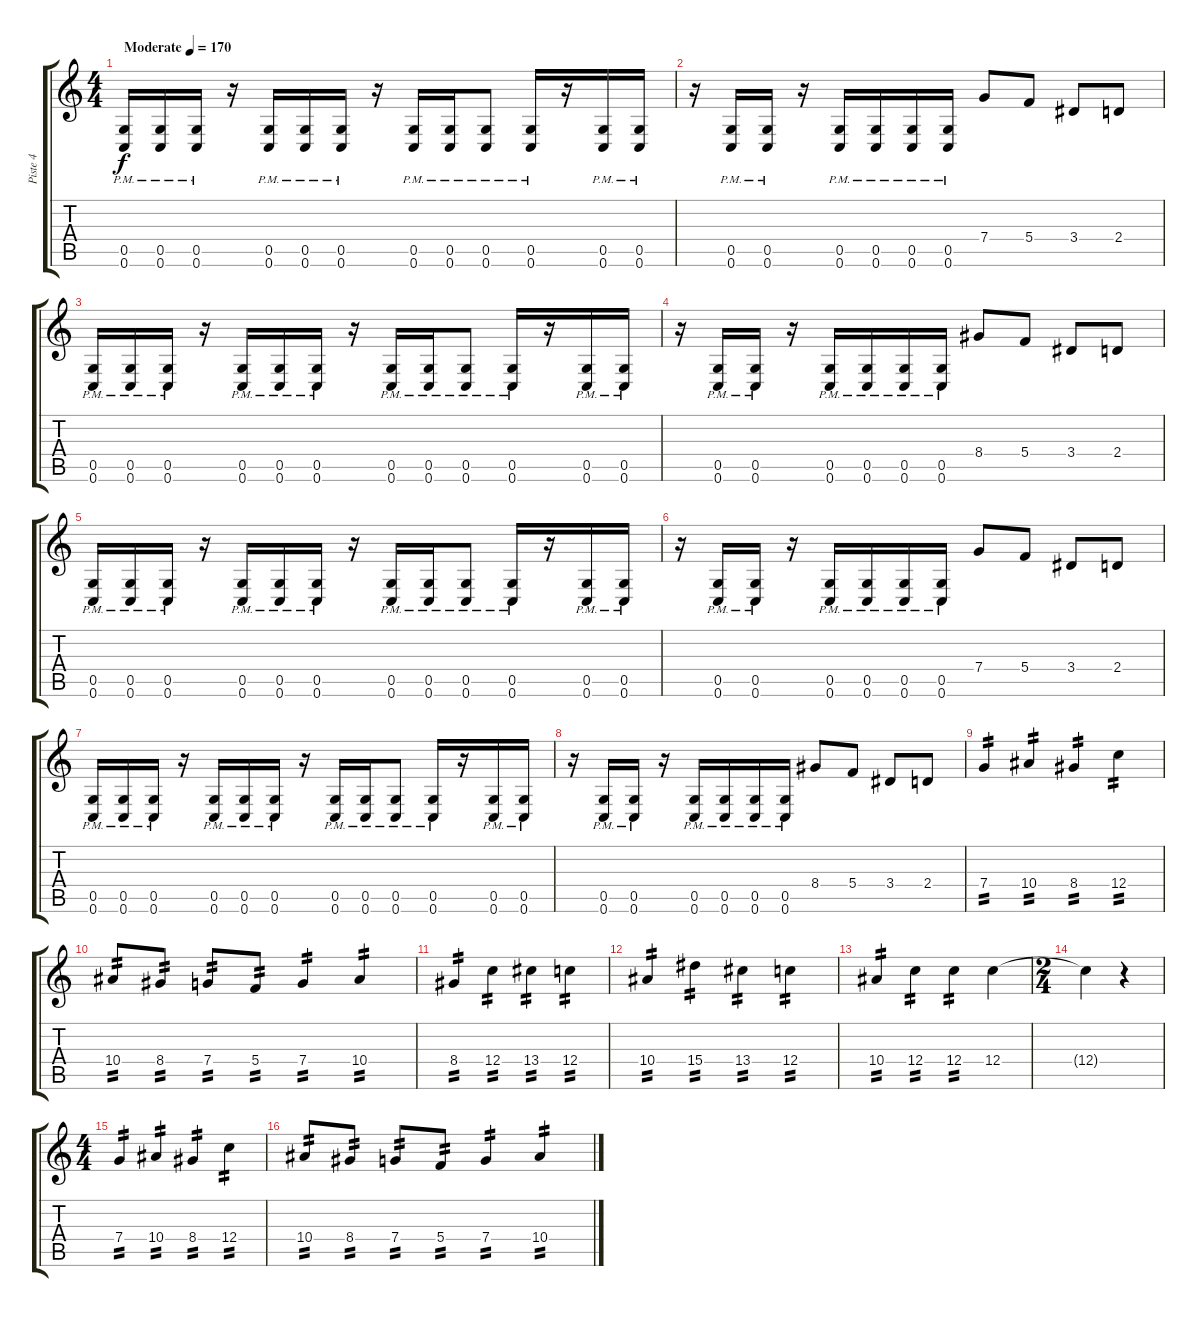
\track ("Piste 4" "Piste 4") {instrument distortionguitar}
\staff {score tabs}
\tuning (D4 A3 F3 C3 G2 C2) {hide}
\ts (4 4)
\tempo (170 "Moderate")
\clef g2
\ks c
(0.5{pm} 0.6{pm}).16{dy f instrument distortionguitar} (0.5{pm} 0.6{pm}).16 (0.5{pm} 0.6{pm}).16 r.16 (0.5{pm} 0.6{pm}).16 (0.5{pm} 0.6{pm}).16 (0.5{pm} 0.6{pm}).16 r.16 (0.5{pm} 0.6{pm}).16 (0.5{pm} 0.6{pm}).16 (0.5{pm} 0.6{pm}).8 (0.5{pm} 0.6{pm}).16 r.16 (0.5{pm} 0.6{pm}).16 (0.5{pm} 0.6{pm}).16 |
r.16 (0.5{pm} 0.6{pm}).16 (0.5{pm} 0.6{pm}).16 r.16 (0.5{pm} 0.6{pm}).16 (0.5{pm} 0.6{pm}).16 (0.5{pm} 0.6{pm}).16 (0.5{pm} 0.6{pm}).16 7.4.8 5.4.8 3.4.8 2.4.8 |
(0.5{pm} 0.6{pm}).16 (0.5{pm} 0.6{pm}).16 (0.5{pm} 0.6{pm}).16 r.16 (0.5{pm} 0.6{pm}).16 (0.5{pm} 0.6{pm}).16 (0.5{pm} 0.6{pm}).16 r.16 (0.5{pm} 0.6{pm}).16 (0.5{pm} 0.6{pm}).16 (0.5{pm} 0.6{pm}).8 (0.5{pm} 0.6{pm}).16 r.16 (0.5{pm} 0.6{pm}).16 (0.5{pm} 0.6{pm}).16 |
r.16 (0.5{pm} 0.6{pm}).16 (0.5{pm} 0.6{pm}).16 r.16 (0.5{pm} 0.6{pm}).16 (0.5{pm} 0.6{pm}).16 (0.5{pm} 0.6{pm}).16 (0.5{pm} 0.6{pm}).16 8.4.8 5.4.8 3.4.8 2.4.8 |
(0.5{pm} 0.6{pm}).16 (0.5{pm} 0.6{pm}).16 (0.5{pm} 0.6{pm}).16 r.16 (0.5{pm} 0.6{pm}).16 (0.5{pm} 0.6{pm}).16 (0.5{pm} 0.6{pm}).16 r.16 (0.5{pm} 0.6{pm}).16 (0.5{pm} 0.6{pm}).16 (0.5{pm} 0.6{pm}).8 (0.5{pm} 0.6{pm}).16 r.16 (0.5{pm} 0.6{pm}).16 (0.5{pm} 0.6{pm}).16 |
r.16 (0.5{pm} 0.6{pm}).16 (0.5{pm} 0.6{pm}).16 r.16 (0.5{pm} 0.6{pm}).16 (0.5{pm} 0.6{pm}).16 (0.5{pm} 0.6{pm}).16 (0.5{pm} 0.6{pm}).16 7.4.8 5.4.8 3.4.8 2.4.8 |
(0.5{pm} 0.6{pm}).16 (0.5{pm} 0.6{pm}).16 (0.5{pm} 0.6{pm}).16 r.16 (0.5{pm} 0.6{pm}).16 (0.5{pm} 0.6{pm}).16 (0.5{pm} 0.6{pm}).16 r.16 (0.5{pm} 0.6{pm}).16 (0.5{pm} 0.6{pm}).16 (0.5{pm} 0.6{pm}).8 (0.5{pm} 0.6{pm}).16 r.16 (0.5{pm} 0.6{pm}).16 (0.5{pm} 0.6{pm}).16 |
r.16 (0.5{pm} 0.6{pm}).16 (0.5{pm} 0.6{pm}).16 r.16 (0.5{pm} 0.6{pm}).16 (0.5{pm} 0.6{pm}).16 (0.5{pm} 0.6{pm}).16 (0.5{pm} 0.6{pm}).16 8.4.8 5.4.8 3.4.8 2.4.8 |
7.4.4{tp 2} 10.4.4{tp 2} 8.4.4{tp 2} 12.4.4{tp 2} |
10.4.8{tp 2} 8.4.8{tp 2} 7.4.8{tp 2} 5.4.8{tp 2} 7.4.4{tp 2} 10.4.4{tp 2} |
8.4.4{tp 2} 12.4.4{tp 2} 13.4.4{tp 2} 12.4.4{tp 2} |
10.4.4{tp 2} 15.4.4{tp 2} 13.4.4{tp 2} 12.4.4{tp 2} |
10.4.4{tp 2} 12.4.4{tp 2} 12.4.4{tp 2} 12.4.4 |
\ts (2 4)
12.4{t}.4 r.4 |
\ts (4 4)
7.4.4{tp 2} 10.4.4{tp 2} 8.4.4{tp 2} 12.4.4{tp 2} |
10.4.8{tp 2} 8.4.8{tp 2} 7.4.8{tp 2} 5.4.8{tp 2} 7.4.4{tp 2} 10.4.4{tp 2}
